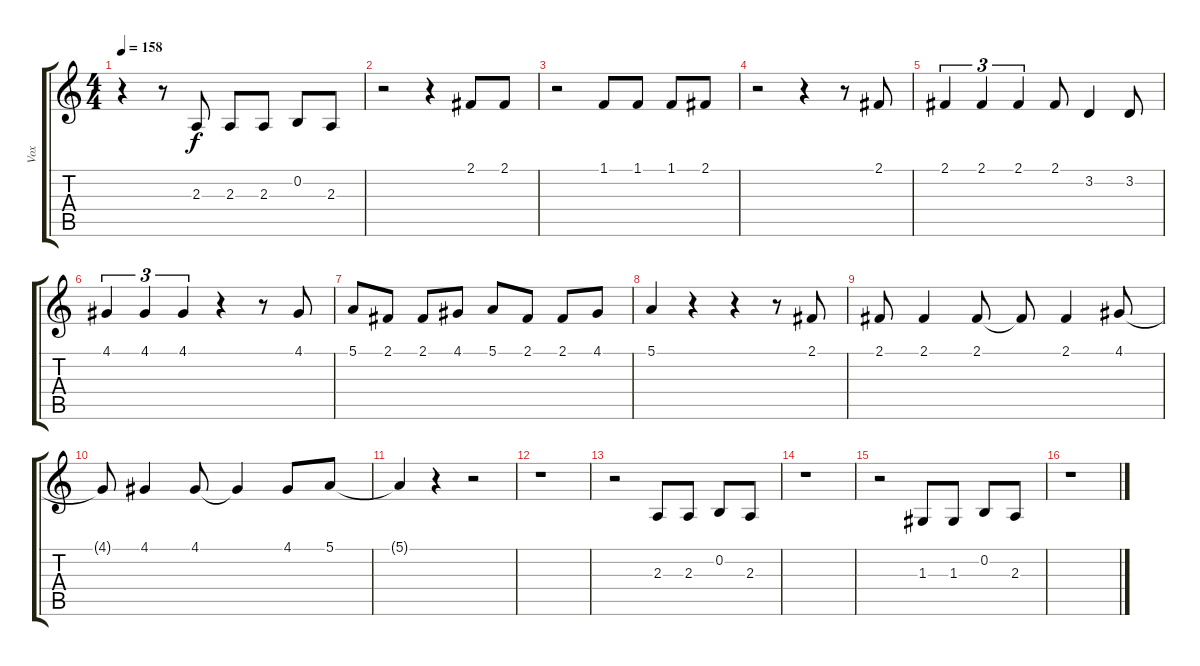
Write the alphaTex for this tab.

\track ("Vox" "Vox") {instrument drawbarorgan}
\staff {score tabs}
\tuning (E4 B3 G3 D3 A2 E2) {hide}
\ts (4 4)
\tempo 158
\clef g2
\ks c
r.4{dy f} r.8 2.3.8 2.3.8 2.3.8 0.2.8 2.3.8 |
r.2 r.4 2.1.8 2.1.8 |
r.2 1.1.8 1.1.8 1.1.8 2.1.8 |
r.2 r.4 r.8 2.1.8 |
2.1.4{tu (3 2)} 2.1.4{tu (3 2)} 2.1.4{tu (3 2)} 2.1.8 3.2.4 3.2.8 |
4.1.4{tu (3 2)} 4.1.4{tu (3 2)} 4.1.4{tu (3 2)} r.4 r.8 4.1.8 |
5.1.8 2.1.8 2.1.8 4.1.8 5.1.8 2.1.8 2.1.8 4.1.8 |
5.1.4 r.4 r.4 r.8 2.1.8 |
2.1.8 2.1.4 2.1.8 2.1{t}.8 2.1.4 4.1.8 |
4.1{t}.8 4.1.4 4.1.8 4.1{t}.4 4.1.8 5.1.8 |
5.1{t}.4 r.4 r.2 |
r.1 |
r.2 2.3.8 2.3.8 0.2.8 2.3.8 |
r.1 |
r.2 1.3.8 1.3.8 0.2.8 2.3.8 |
r.1
